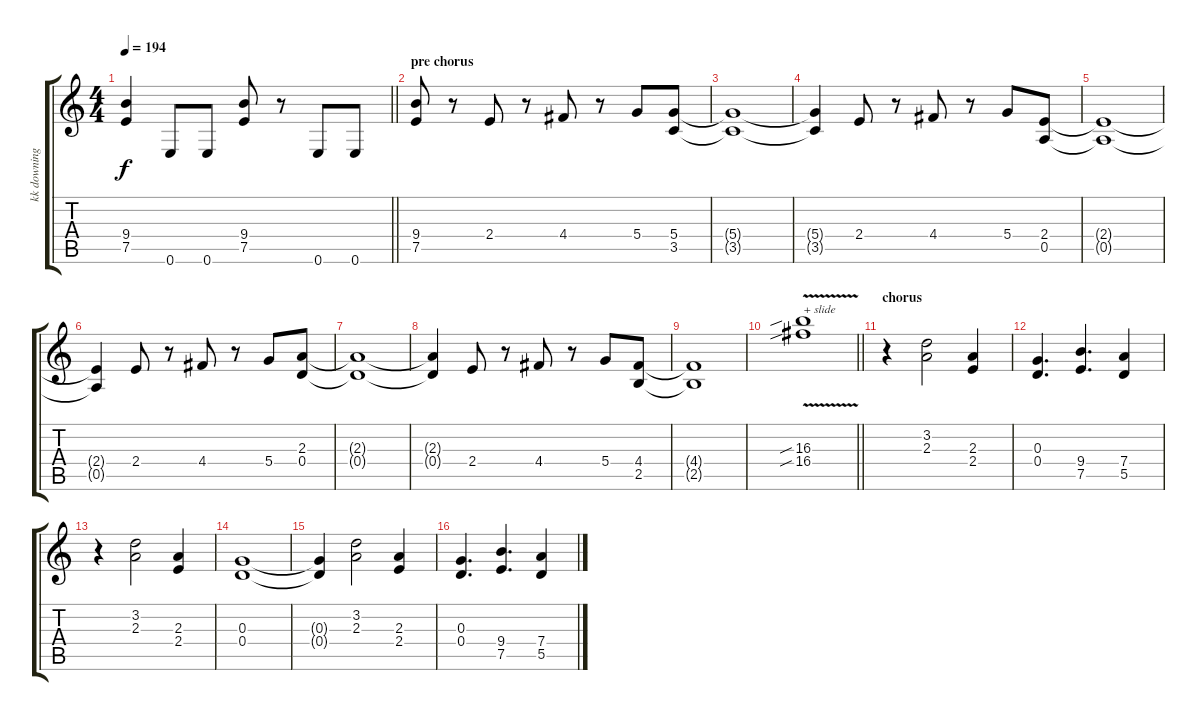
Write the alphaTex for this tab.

\track ("kk downing" "kk downing") {instrument distortionguitar}
\staff {score tabs}
\tuning (E4 B3 G3 D3 A2 E2) {hide}
\ts (4 4)
\tempo 194
\clef g2
\barLineRight lightlight
\ks c
(9.4{t} 7.5{t}).4{dy f} 0.6.8 0.6.8 (9.4 7.5).8 r.8 0.6.8 0.6.8 |
\section ("" "pre chorus")
(9.4 7.5).8 r.8 2.4.8 r.8 4.4.8 r.8 5.4.8 (5.4 3.5).8 |
(5.4{t} 3.5{t}).1 |
(5.4{t} 3.5{t}).4 2.4.8 r.8 4.4.8 r.8 5.4.8 (2.4 0.5).8 |
(2.4{t} 0.5{t}).1 |
(2.4{t} 0.5{t}).4 2.4.8 r.8 4.4.8 r.8 5.4.8 (2.3 0.4).8 |
(2.3{t} 0.4{t}).1 |
(2.3{t} 0.4{t}).4 2.4.8 r.8 4.4.8 r.8 5.4.8 (4.4 2.5).8 |
(4.4{t} 2.5{t}).1 |
\barLineRight lightlight
(16.3{v sib} 16.4{v sib}).1{txt "+ slide"} |
\section ("" "chorus")
r.4 (3.2 2.3).2 (2.3 2.4).4 |
(0.3 0.4).4{d} (9.4 7.5).4{d} (7.4 5.5).4 |
r.4 (3.2 2.3).2 (2.3 2.4).4 |
(0.3 0.4).1 |
(0.3{t} 0.4{t}).4 (3.2 2.3).2 (2.3 2.4).4 |
(0.3 0.4).4{d} (9.4 7.5).4{d} (7.4 5.5).4
